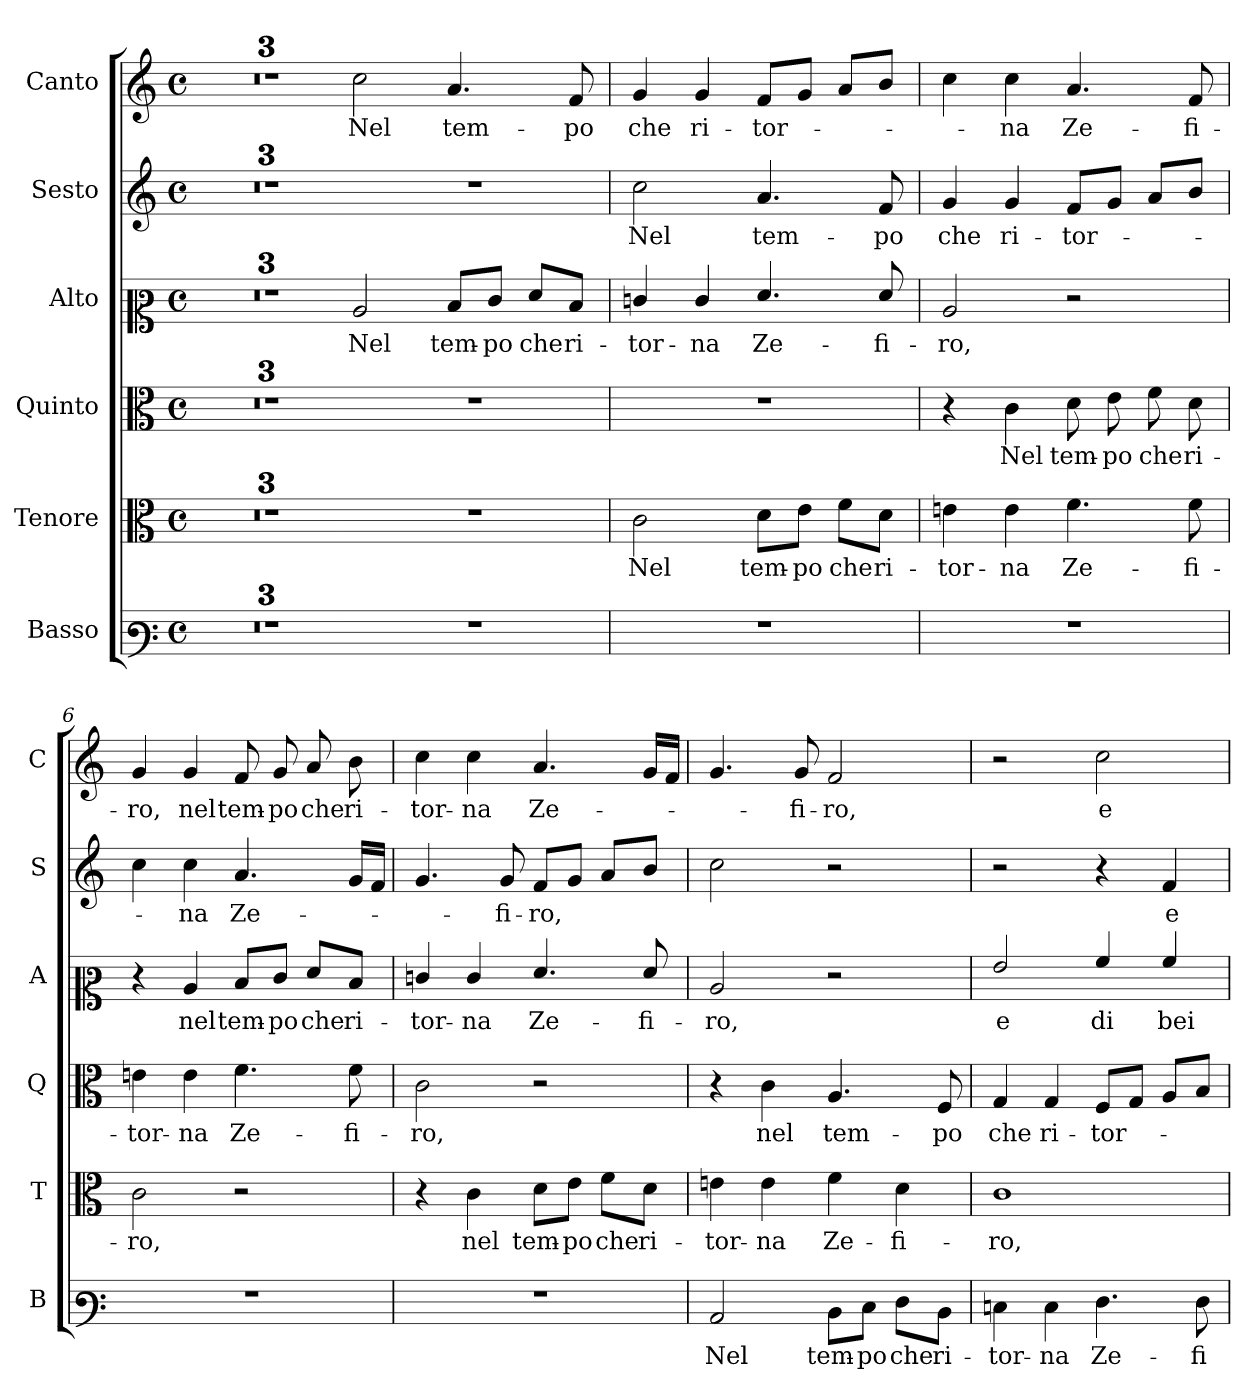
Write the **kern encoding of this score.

**kern	**text	**kern	**text	**kern	**text	**kern	**text	**kern	**text	**kern	**text
*part6	*part6	*part5	*part5	*part4	*part4	*part3	*part3	*part2	*part2	*part1	*part1
*staff6	*staff6	*staff5	*staff5	*staff4	*staff4	*staff3	*staff3	*staff2	*staff2	*staff1	*staff1
*I"Basso	*	*I"Tenore	*	*I"Quinto	*	*I"Alto	*	*I"Sesto	*	*I"Canto	*
*I'B	*	*I'T	*	*I'Q	*	*I'A	*	*I'S	*	*I'C	*
*clefF3	*	*clefC3	*	*clefC3	*	*clefC2	*	*clefG2	*	*clefG2	*
*k[]	*	*k[]	*	*k[]	*	*k[]	*	*k[]	*	*k[]	*
*C:	*	*C:	*	*C:	*	*C:	*	*C:	*	*C:	*
*M4/4	*	*M4/4	*	*M4/4	*	*M4/4	*	*M4/4	*	*M4/4	*
*met(c)	*	*met(c)	*	*met(c)	*	*met(c)	*	*met(c)	*	*met(c)	*
=1	=1	=1	=1	=1	=1	=1	=1	=1	=1	=1	=1
1ryy	.	1ryy	.	1ryy	.	1ryy	.	1ryy	.	1ryy	.
=2	=2	=2	=2	=2	=2	=2	=2	=2	=2	=2	=2
1r	.	1r	.	1r	.	1r	.	1r	.	1r	.
=3	=3	=3	=3	=3	=3	=3	=3	=3	=3	=3	=3
*clefF4	*	*clefGv2	*	*clefGv2	*	*clefG2	*	*	*	*	*
*k[b-e-]	*	*k[b-e-]	*	*k[b-e-]	*	*k[b-e-]	*	*k[b-e-]	*	*k[b-e-]	*
*B-:	*	*B-:	*	*B-:	*	*B-:	*	*B-:	*	*B-:	*
1ryy	.	1ryy	.	1ryy	.	1ryy	.	1ryy	.	1ryy	.
=3X1-	=3X1-	=3X1-	=3X1-	=3X1-	=3X1-	=3X1-	=3X1-	=3X1-	=3X1-	=3X1-	=3X1-
!	!	!	!	!	!	!	!LO:LY:b	!	!	!	!LO:LY:b
1r	.	1r	.	1r	.	2c/	Nel	1r	.	2cc\	Nel
!	!	!	!	!	!	!	!LO:LY:b	!	!	!	!LO:LY:b
.	.	.	.	.	.	8d/L	tem-	.	.	4.a/	tem-
!	!	!	!	!	!	!	!LO:LY:b	!	!	!	!
.	.	.	.	.	.	8e-/J	-po	.	.	.	.
!	!	!	!	!	!	!	!LO:LY:b	!	!	!	!
.	.	.	.	.	.	8f/L	che	.	.	.	.
!	!	!	!	!	!	!	!LO:LY:b	!	!	!	!LO:LY:b
.	.	.	.	.	.	8d/J	ri-	.	.	8f/	-po
=4	=4	=4	=4	=4	=4	=4	=4	=4	=4	=4	=4
!	!	!	!LO:LY:b	!	!	!	!LO:LY:b	!	!LO:LY:b	!	!LO:LY:b
1r	.	2c\	Nel	1r	.	4en/	-tor-	2cc\	Nel	4g/	che
!	!	!	!	!	!	!	!LO:LY:b	!	!	!	!LO:LY:b
.	.	.	.	.	.	4e/	-na	.	.	4g/	ri-
!	!	!	!LO:LY:b	!	!	!	!LO:LY:b	!	!LO:LY:b	!	!LO:LY:b
.	.	8d\L	tem-	.	.	4.f/	Ze-	4.a/	tem-	8f/L	-tor-
!	!	!	!LO:LY:b	!	!	!	!	!	!	!	!
.	.	8e-\J	-po	.	.	.	.	.	.	8g/J	.
!	!	!	!LO:LY:b	!	!	!	!	!	!	!	!
.	.	8f\L	che	.	.	.	.	.	.	8a/L	.
!	!	!	!LO:LY:b	!	!	!	!LO:LY:b	!	!LO:LY:b	!	!
.	.	8d\J	ri-	.	.	8f/	-fi-	8f/	-po	8b-/J	.
=5	=5	=5	=5	=5	=5	=5	=5	=5	=5	=5	=5
!	!	!	!LO:LY:b	!	!	!	!LO:LY:b	!	!LO:LY:b	!	!
1r	.	4en\	-tor-	4r	.	2c/	-ro,	4g/	che	4cc\	.
!	!	!	!LO:LY:b	!	!LO:LY:b	!	!	!	!LO:LY:b	!	!LO:LY:b
.	.	4e\	-na	4c\	Nel	.	.	4g/	ri-	4cc\	-na
!	!	!	!LO:LY:b	!	!LO:LY:b	!	!	!	!LO:LY:b	!	!LO:LY:b
.	.	4.f\	Ze-	8d\	tem-	2r	.	8f/L	-tor-	4.a/	Ze-
!	!	!	!	!	!LO:LY:b	!	!	!	!	!	!
.	.	.	.	8e-\	-po	.	.	8g/J	.	.	.
!	!	!	!	!	!LO:LY:b	!	!	!	!	!	!
.	.	.	.	8f\	che	.	.	8a/L	.	.	.
!	!	!	!LO:LY:b	!	!LO:LY:b	!	!	!	!	!	!LO:LY:b
.	.	8f\	-fi-	8d\	ri-	.	.	8b-/J	.	8f/	-fi-
!!LO:PB:g=z
=6	=6	=6	=6	=6	=6	=6	=6	=6	=6	=6	=6
!	!	!	!LO:LY:b	!	!LO:LY:b	!	!	!	!	!	!LO:LY:b
1r	.	2c\	-ro,	4en\	-tor-	4r	.	4cc\	.	4g/	-ro,
!	!	!	!	!	!LO:LY:b	!	!LO:LY:b	!	!LO:LY:b	!	!LO:LY:b
.	.	.	.	4e\	-na	4c/	nel	4cc\	-na	4g/	nel
!	!	!	!	!	!LO:LY:b	!	!LO:LY:b	!	!LO:LY:b	!	!LO:LY:b
.	.	2r	.	4.f\	Ze-	8d/L	tem-	4.a/	Ze-	8f/	tem-
!	!	!	!	!	!	!	!LO:LY:b	!	!	!	!LO:LY:b
.	.	.	.	.	.	8e-/J	-po	.	.	8g/	-po
!	!	!	!	!	!	!	!LO:LY:b	!	!	!	!LO:LY:b
.	.	.	.	.	.	8f/L	che	.	.	8a/	che
!	!	!	!	!	!LO:LY:b	!	!LO:LY:b	!	!	!	!LO:LY:b
.	.	.	.	8f\	-fi-	8d/J	ri-	16g/LL	.	8b-\	ri-
.	.	.	.	.	.	.	.	16f/JJ	.	.	.
=7	=7	=7	=7	=7	=7	=7	=7	=7	=7	=7	=7
!	!	!	!	!	!LO:LY:b	!	!LO:LY:b	!	!	!	!LO:LY:b
1r	.	4r	.	2c\	-ro,	4en/	-tor-	4.g/	.	4cc\	-tor-
!	!	!	!LO:LY:b	!	!	!	!LO:LY:b	!	!	!	!LO:LY:b
.	.	4c\	nel	.	.	4e/	-na	.	.	4cc\	-na
!	!	!	!	!	!	!	!	!	!LO:LY:b	!	!
.	.	.	.	.	.	.	.	8g/	-fi-	.	.
!	!	!	!LO:LY:b	!	!	!	!LO:LY:b	!	!LO:LY:b	!	!LO:LY:b
.	.	8d\L	tem-	2r	.	4.f/	Ze-	8f/L	-ro,	4.a/	Ze-
!	!	!	!LO:LY:b	!	!	!	!	!	!	!	!
.	.	8e-\J	-po	.	.	.	.	8g/J	.	.	.
!	!	!	!LO:LY:b	!	!	!	!	!	!	!	!
.	.	8f\L	che	.	.	.	.	8a/L	.	.	.
!	!	!	!LO:LY:b	!	!	!	!LO:LY:b	!	!	!	!
.	.	8d\J	ri-	.	.	8f/	-fi-	8b-/J	.	16g/LL	.
.	.	.	.	.	.	.	.	.	.	16f/JJ	.
=8	=8	=8	=8	=8	=8	=8	=8	=8	=8	=8	=8
!	!LO:LY:b	!	!LO:LY:b	!	!	!	!LO:LY:b	!	!	!	!
2C/	Nel	4en\	-tor-	4r	.	2c/	-ro,	2cc\	.	4.g/	.
!	!	!	!LO:LY:b	!	!LO:LY:b	!	!	!	!	!	!
.	.	4e\	-na	4c\	nel	.	.	.	.	.	.
!	!	!	!	!	!	!	!	!	!	!	!LO:LY:b
.	.	.	.	.	.	.	.	.	.	8g/	-fi-
!	!LO:LY:b	!	!LO:LY:b	!	!LO:LY:b	!	!	!	!	!	!LO:LY:b
8D\L	tem-	4f\	Ze-	4.A/	tem-	2r	.	2r	.	2f/	-ro,
!	!LO:LY:b	!	!	!	!	!	!	!	!	!	!
8E-\J	-po	.	.	.	.	.	.	.	.	.	.
!	!LO:LY:b	!	!LO:LY:b	!	!	!	!	!	!	!	!
8F\L	che	4d\	-fi-	.	.	.	.	.	.	.	.
!	!LO:LY:b	!	!	!	!LO:LY:b	!	!	!	!	!	!
8D\J	ri-	.	.	8F/	-po	.	.	.	.	.	.
=9	=9	=9	=9	=9	=9	=9	=9	=9	=9	=9	=9
!	!LO:LY:b	!	!LO:LY:b	!	!LO:LY:b	!	!LO:LY:b	!	!	!	!
4En\	-tor-	1c	-ro,	4G/	che	2g/	e	2r	.	2r	.
!	!LO:LY:b	!	!	!	!LO:LY:b	!	!	!	!	!	!
4E\	-na	.	.	4G/	ri-	.	.	.	.	.	.
!	!LO:LY:b	!	!	!	!LO:LY:b	!	!LO:LY:b	!	!	!	!LO:LY:b
4.F\	Ze-	.	.	8F/L	-tor-	4a/	di	4r	.	2cc\	e
.	.	.	.	8G/J	.	.	.	.	.	.	.
!	!	!	!	!	!	!	!LO:LY:b	!	!LO:LY:b	!	!
.	.	.	.	8A/L	.	4a/	bei	4f/	e	.	.
!	!LO:LY:b	!	!	!	!	!	!	!	!	!	!
8F\	-fi-	.	.	8B-/J	.	.	.	.	.	.	.
=	=	=	=	=	=	=	=	=	=	=	=
*-	*-	*-	*-	*-	*-	*-	*-	*-	*-	*-	*-
